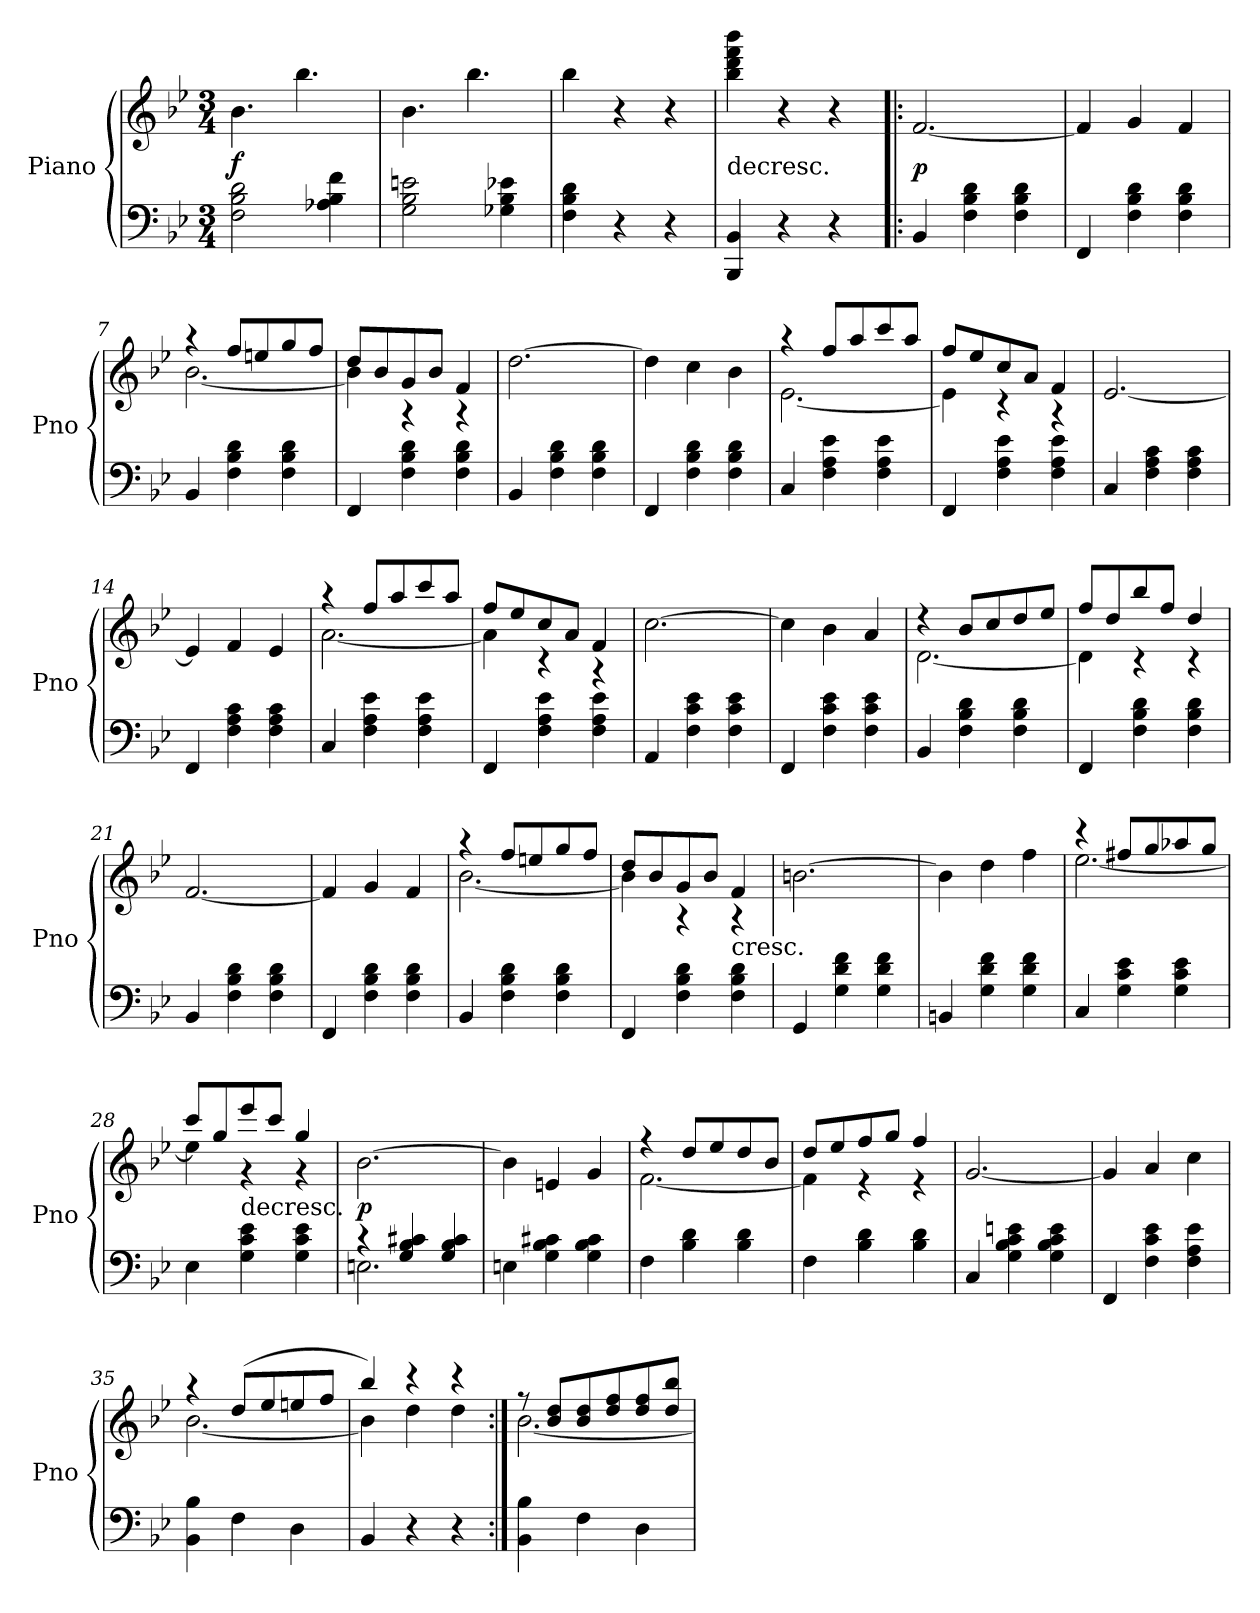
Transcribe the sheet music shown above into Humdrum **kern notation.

**kern	**kern	**dynam
*part1	*part1	*part1
*staff2	*staff1	*staff1/2
*I"Piano	*	*
*I'Pno	*	*
*clefF4	*clefG2	*
*k[b-e-]	*k[b-e-]	*
*M3/4	*M3/4	*
*MM152	*MM152	*
=1	=1	=1
2F 2B- 2d	4.b-	f
.	4.bb-	.
4A-X 4B- 4f	.	.
=2	=2	=2
2G 2B- 2en	4.b-	.
.	4.bb-	.
4G-X 4B- 4e-X	.	.
=3	=3	=3
4F 4B- 4d	4bb-	.
4r	4r	.
4r	4r	.
=4	=4	=4
!	!LO:TX:c:t=decresc.	!
4BBB- 4BB-	4bb- 4ddd 4fff 4bbb-	.
4r	4r	.
4r	4r	.
=5!|:	=5!|:	=5!|:
4BB-	[2.f	p
4F 4B- 4d	.	.
4F 4B- 4d	.	.
=6	=6	=6
4FF	4f]	.
4F 4B- 4d	4g	.
4F 4B- 4d	4f	.
=7	=7	=7
*	*^	*
4BB-	4r	[2.b-	.
4F 4B- 4d	8ffL	.	.
.	8een	.	.
4F 4B- 4d	8gg	.	.
.	8ffJ	.	.
=8	=8	=8	=8
4FF	8ddL	4b-]	.
.	8b-	.	.
4F 4B- 4d	8g	4r	.
.	8b-J	.	.
4F 4B- 4d	4f	4r	.
*	*v	*v	*
=9	=9	=9
4BB-	[2.dd	.
4F 4B- 4d	.	.
4F 4B- 4d	.	.
=10	=10	=10
4FF	4dd]	.
4F 4B- 4d	4cc	.
4F 4B- 4d	4b-	.
=11	=11	=11
*	*^	*
4C	4r	[2.e-	.
4F 4A 4e-	8ffL	.	.
.	8aa	.	.
4F 4A 4e-	8ccc	.	.
.	8aaJ	.	.
=12	=12	=12	=12
4FF	8ffL	4e-]	.
.	8ee-	.	.
4F 4A 4e-	8cc	4r	.
.	8aJ	.	.
4F 4A 4e-	4f	4r	.
*	*v	*v	*
=13	=13	=13
4C	[2.e-	.
4F 4A 4c	.	.
4F 4A 4c	.	.
=14	=14	=14
4FF	4e-]	.
4F 4A 4c	4f	.
4F 4A 4c	4e-	.
=15	=15	=15
*	*^	*
4C	4r	[2.a	.
4F 4A 4e-	8ffL	.	.
.	8aa	.	.
4F 4A 4e-	8ccc	.	.
.	8aaJ	.	.
=16	=16	=16	=16
4FF	8ffL	4a]	.
.	8ee-	.	.
4F 4A 4e-	8cc	4r	.
.	8aJ	.	.
4F 4A 4e-	4f	4r	.
*	*v	*v	*
=17	=17	=17
4AA	[2.cc	.
4F 4c 4e-	.	.
4F 4c 4e-	.	.
=18	=18	=18
4FF	4cc]	.
4F 4c 4e-	4b-	.
4F 4c 4e-	4a	.
=19	=19	=19
*	*^	*
4BB-	4r	[2.d	.
4F 4B- 4d	8b-L	.	.
.	8cc	.	.
4F 4B- 4d	8dd	.	.
.	8ee-J	.	.
=20	=20	=20	=20
4FF	8ffL	4d]	.
.	8dd	.	.
4F 4B- 4d	8bb-	4r	.
.	8ffJ	.	.
4F 4B- 4d	4dd	4r	.
*	*v	*v	*
=21	=21	=21
4BB-	[2.f	.
4F 4B- 4d	.	.
4F 4B- 4d	.	.
=22	=22	=22
4FF	4f]	.
4F 4B- 4d	4g	.
4F 4B- 4d	4f	.
=23	=23	=23
*	*^	*
4BB-	4r	[2.b-	.
4F 4B- 4d	8ffL	.	.
.	8een	.	.
4F 4B- 4d	8gg	.	.
.	8ffJ	.	.
=24	=24	=24	=24
4FF	8ddL	4b-]	.
.	8b-	.	.
4F 4B- 4d	8g	4r	.
.	8b-J	.	.
!	!LO:TX:c:t=cresc.	!	!
4F 4B- 4d	4f	4r	.
*	*v	*v	*
=25	=25	=25
4GG	[2.bn	.
4G 4d 4f	.	.
4G 4d 4f	.	.
=26	=26	=26
4BBn	4bn]	.
4G 4d 4f	4dd	.
4G 4d 4f	4ff	.
=27	=27	=27
*	*^	*
4C	4r	[2.ee-	.
4G 4c 4e-	8ff#XL	.	.
.	8gg	.	.
4G 4c 4e-	8aa-X	.	.
.	8ggJ	.	.
=28	=28	=28	=28
4E-	8cccL	4ee-]	.
.	8gg	.	.
!	!LO:TX:c:t=decresc.	!	!
4G 4c 4e-	8eee-	4r	.
.	8cccJ	.	.
4G 4c 4e-	4gg	4r	.
*	*v	*v	*
=29	=29	=29
*^	*	*
4r	2.En	[2.b-	p
4G 4B- 4c#X	.	.	.
4G 4B- 4c#	.	.	.
*v	*v	*	*
=30	=30	=30
4En	4b-]	.
4G 4B- 4c#X	4en	.
4G 4B- 4c#	4g	.
=31	=31	=31
*	*^	*
4F	4r	[2.f	.
4B- 4d	8ddL	.	.
.	8ee-	.	.
4B- 4d	8dd	.	.
.	8b-J	.	.
=32	=32	=32	=32
4F	8ddL	4f]	.
.	8ee-	.	.
4B- 4d	8ff	4r	.
.	8ggJ	.	.
4B- 4d	4ff	4r	.
*	*v	*v	*
=33	=33	=33
4C	[2.g	.
4G 4B- 4c 4en	.	.
4G 4B- 4c 4e	.	.
=34	=34	=34
4FF	4g]	.
4F 4c 4e-	4a	.
4F 4A 4e-	4cc	.
=35	=35	=35
*	*^	*
4BB- 4B-	4r	[2.b-	.
4F	(8ddL	.	.
.	8ee-	.	.
4D	8een	.	.
.	8ffJ	.	.
=36	=36	=36	=36
4BB-	4bb-)	4b-]	.
4r	4r	4dd	.
4r	4r	4dd	.
=37:|!	=37:|!	=37:|!	=37:|!
4BB- 4B-	8r	[2.b-	.
.	8b- 8ddL	.	.
4F	8b- 8dd	.	.
.	8dd 8ff	.	.
4D	8dd 8ff	.	.
.	8dd 8bb-J	.	.
*	*v	*v	*
=	=	=
*-	*-	*-
